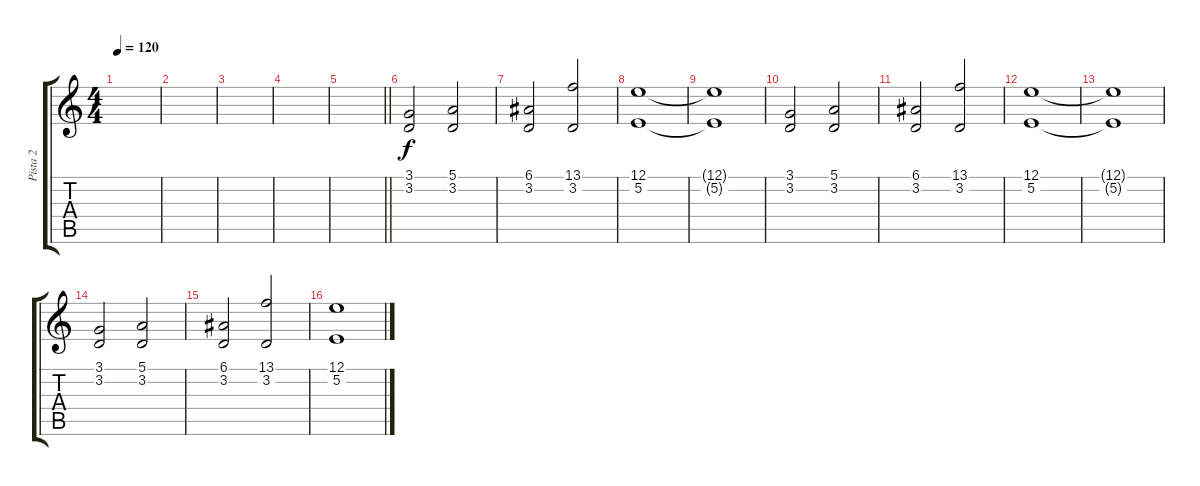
\track ("Pista 2" "Pista 2") {instrument violin}
\staff {score tabs}
\tuning (E4 B3 G3 D3 A2 E2) {hide}
\ts (4 4)
\tempo 120
\clef g2
\ks c
|
|
|
|
\barLineRight lightlight
|
(3.1 3.2).2 (5.1 3.2).2 |
(6.1 3.2).2 (13.1 3.2).2 |
(12.1 5.2).1 |
(12.1{t} 5.2{t}).1 |
(3.1 3.2).2 (5.1 3.2).2 |
(6.1 3.2).2 (13.1 3.2).2 |
(12.1 5.2).1 |
(12.1{t} 5.2{t}).1 |
(3.1 3.2).2 (5.1 3.2).2 |
(6.1 3.2).2 (13.1 3.2).2 |
(12.1 5.2).1
